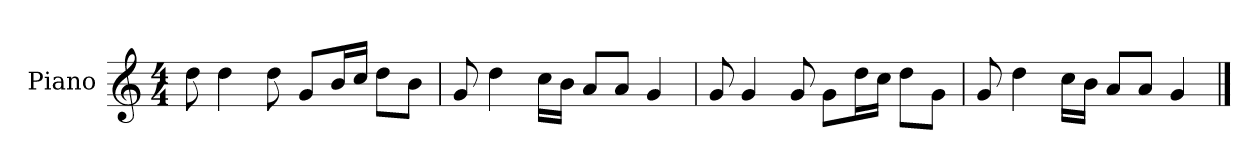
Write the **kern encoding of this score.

**kern
*part1
*staff1
*I"Piano
*I'P-no
*clefG2
*k[]
*M4/4
*MM90
=1
8dd\
4dd\
8dd\
8g/L
16b/L
16cc/JJ
8dd\L
8b\J
=2
8g/
4dd\
16cc\LL
16b\JJ
8a/L
8a/J
4g/
=3
8g/
4g/
8g/
8g\L
16dd\L
16cc\JJ
8dd\L
8g\J
=4
8g/
4dd\
16cc\LL
16b\JJ
8a/L
8a/J
4g/
==
*-
